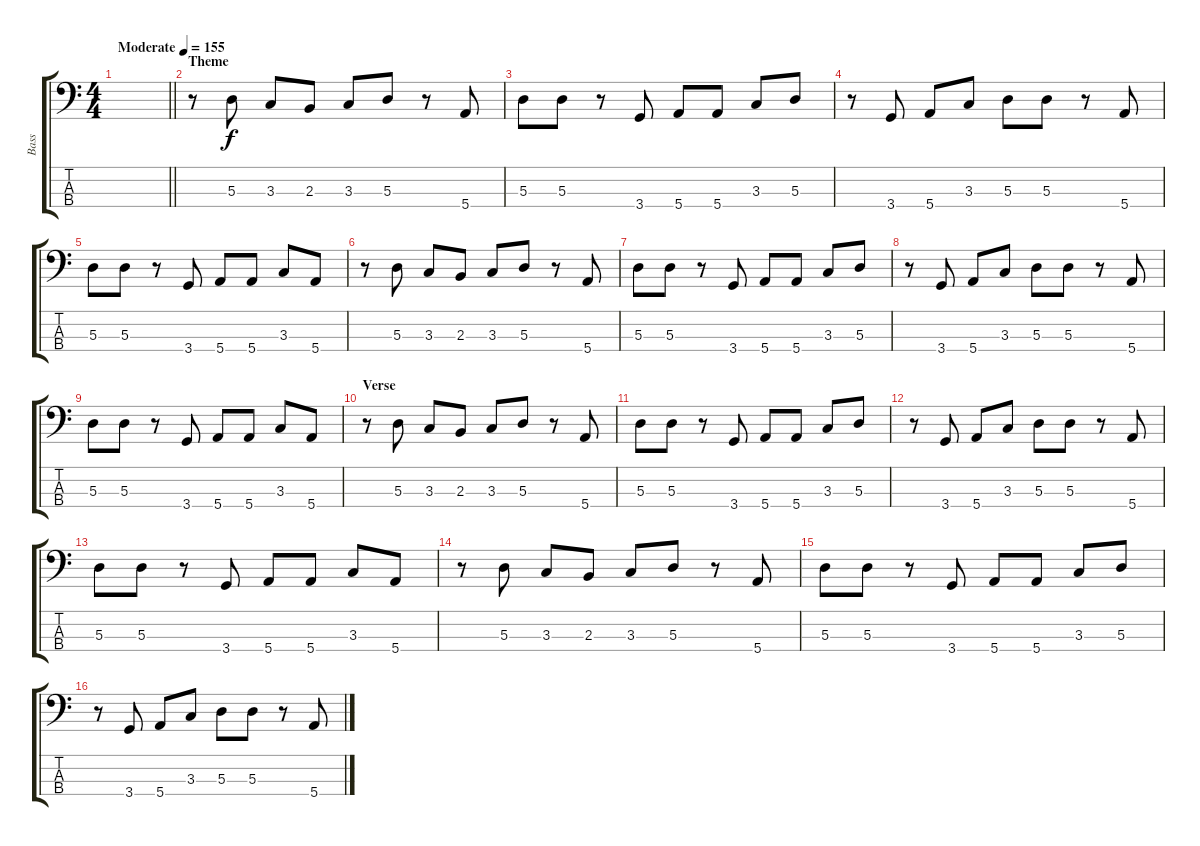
\track ("Bass" "Bass") {instrument slapbass1}
\staff {score tabs}
\tuning (G2 D2 A1 E1) {hide}
\ts (4 4)
\tempo (155 "Moderate")
\clef f4
\barLineRight lightlight
\ks c
|
\section ("" "Theme")
r.8 5.3.8 3.3.8 2.3.8 3.3.8 5.3.8 r.8 5.4.8 |
5.3.8 5.3.8 r.8 3.4.8 5.4.8 5.4.8 3.3.8 5.3.8 |
r.8 3.4.8 5.4.8 3.3.8 5.3.8 5.3.8 r.8 5.4.8 |
5.3.8 5.3.8 r.8 3.4.8 5.4.8 5.4.8 3.3.8 5.4.8 |
r.8 5.3.8 3.3.8 2.3.8 3.3.8 5.3.8 r.8 5.4.8 |
5.3.8 5.3.8 r.8 3.4.8 5.4.8 5.4.8 3.3.8 5.3.8 |
r.8 3.4.8 5.4.8 3.3.8 5.3.8 5.3.8 r.8 5.4.8 |
5.3.8 5.3.8 r.8 3.4.8 5.4.8 5.4.8 3.3.8 5.4.8 |
\section ("" "Verse")
r.8 5.3.8 3.3.8 2.3.8 3.3.8 5.3.8 r.8 5.4.8 |
5.3.8 5.3.8 r.8 3.4.8 5.4.8 5.4.8 3.3.8 5.3.8 |
r.8 3.4.8 5.4.8 3.3.8 5.3.8 5.3.8 r.8 5.4.8 |
5.3.8 5.3.8 r.8 3.4.8 5.4.8 5.4.8 3.3.8 5.4.8 |
r.8 5.3.8 3.3.8 2.3.8 3.3.8 5.3.8 r.8 5.4.8 |
5.3.8 5.3.8 r.8 3.4.8 5.4.8 5.4.8 3.3.8 5.3.8 |
r.8 3.4.8 5.4.8 3.3.8 5.3.8 5.3.8 r.8 5.4.8
